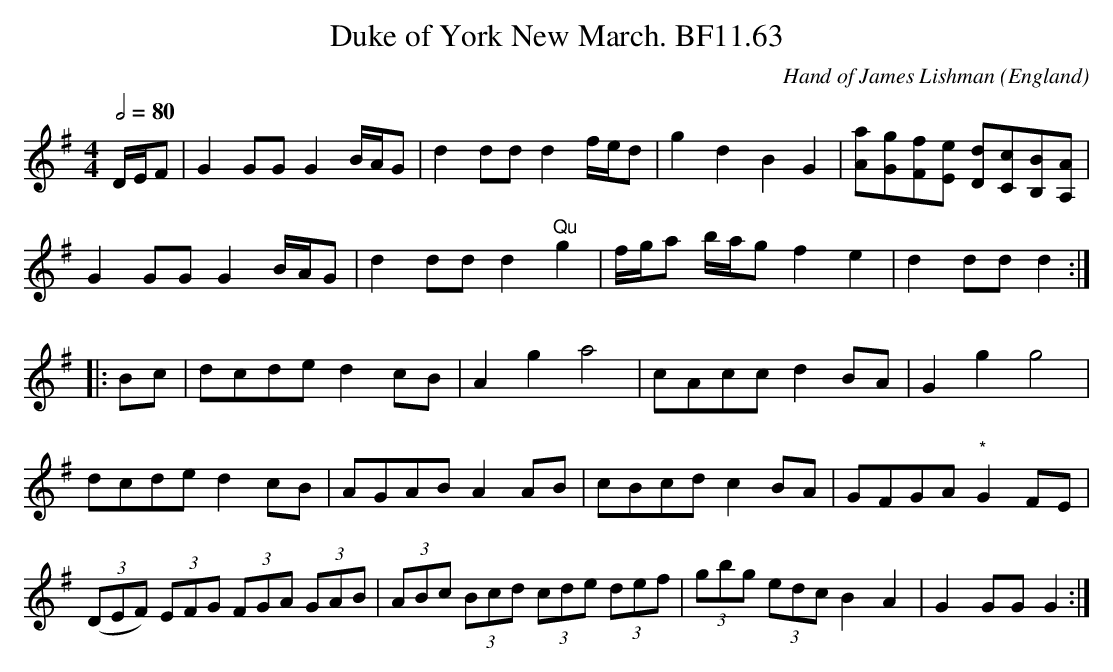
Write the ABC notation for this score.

X:1
T:Duke of York New March. BF11.63
C:Hand of James Lishman
L:1/8
M:4/4
O:England
Q:1/2=80
K:G major
D/E/F|G2GGG2B/A/G|d2ddd2f/e/d|g2d2B2G2|\
[Aa][Gg][Ff][Ee] [Dd][Cc][B,B][A,A]|!
G2GGG2B/A/G|d2ddd2"Qu"g2|f/g/a b/a/g f2e2|d2ddd2:|!
|:Bc|dcded2cB|A2g2a4|cAccd2BA|G2g2g4|!
dcded2cB|AGABA2AB|cBcd c2BA|GFGA"^*"G2 FE|!
((3DEF) (3EFG (3FGA (3GAB|(3ABc (3Bcd (3cde (3def|\
(3gbg (3edc B2A2|G2GGG2:|
